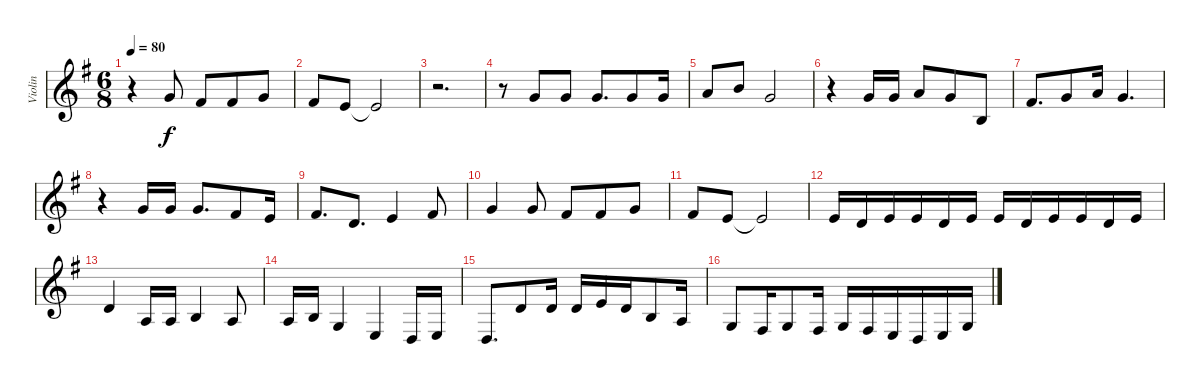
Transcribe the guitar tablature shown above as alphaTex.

\track ("Violin" "Violin") {instrument violin}
\staff {score}
\tuning (E4 A3 D3 G2) {hide}
\ts (6 8)
\tempo 80
\clef g2
\ks eminor
r.4{dy f} 3.1.8 2.1.8 2.1.8 3.1.8 |
2.1.8 0.1.8 0.1{t}.2 |
r.2{d} |
r.8 3.1.8 3.1.8 3.1.8{d} 3.1.8 3.1.16 |
5.1.8 7.1.8 3.1.2 |
r.4 3.1.16 3.1.16 5.1.8 3.1.8 2.2.8 |
9.2.8{d} 3.1.8 5.1.16 3.1.4{d} |
r.4 3.1.16 3.1.16 3.1.8{d} 2.1.8 0.1.16 |
2.1.8{d} 5.2.8{d} 0.1.4 2.1.8 |
3.1.4 3.1.8 2.1.8 2.1.8 3.1.8 |
2.1.8 0.1.8 0.1{t}.2 |
0.1.16 5.2.16 0.1.16 0.1.16 5.2.16 0.1.16 0.1.16 5.2.16 0.1.16 0.1.16 5.2.16 0.1.16 |
5.2.4 0.2.16 0.2.16 2.2.4 0.2.8 |
0.2.16 2.2.16 5.3.4 2.3.4 0.3.16 2.3.16 |
0.3.8{d} 5.2.8 5.2.16 5.2.16 0.1.16 5.2.16 2.2.8 0.2.16 |
5.3.8 4.3.16 5.3.8 4.3.16 5.3.16 4.3.16 2.3.16 0.3.16 2.3.16 5.3.16
